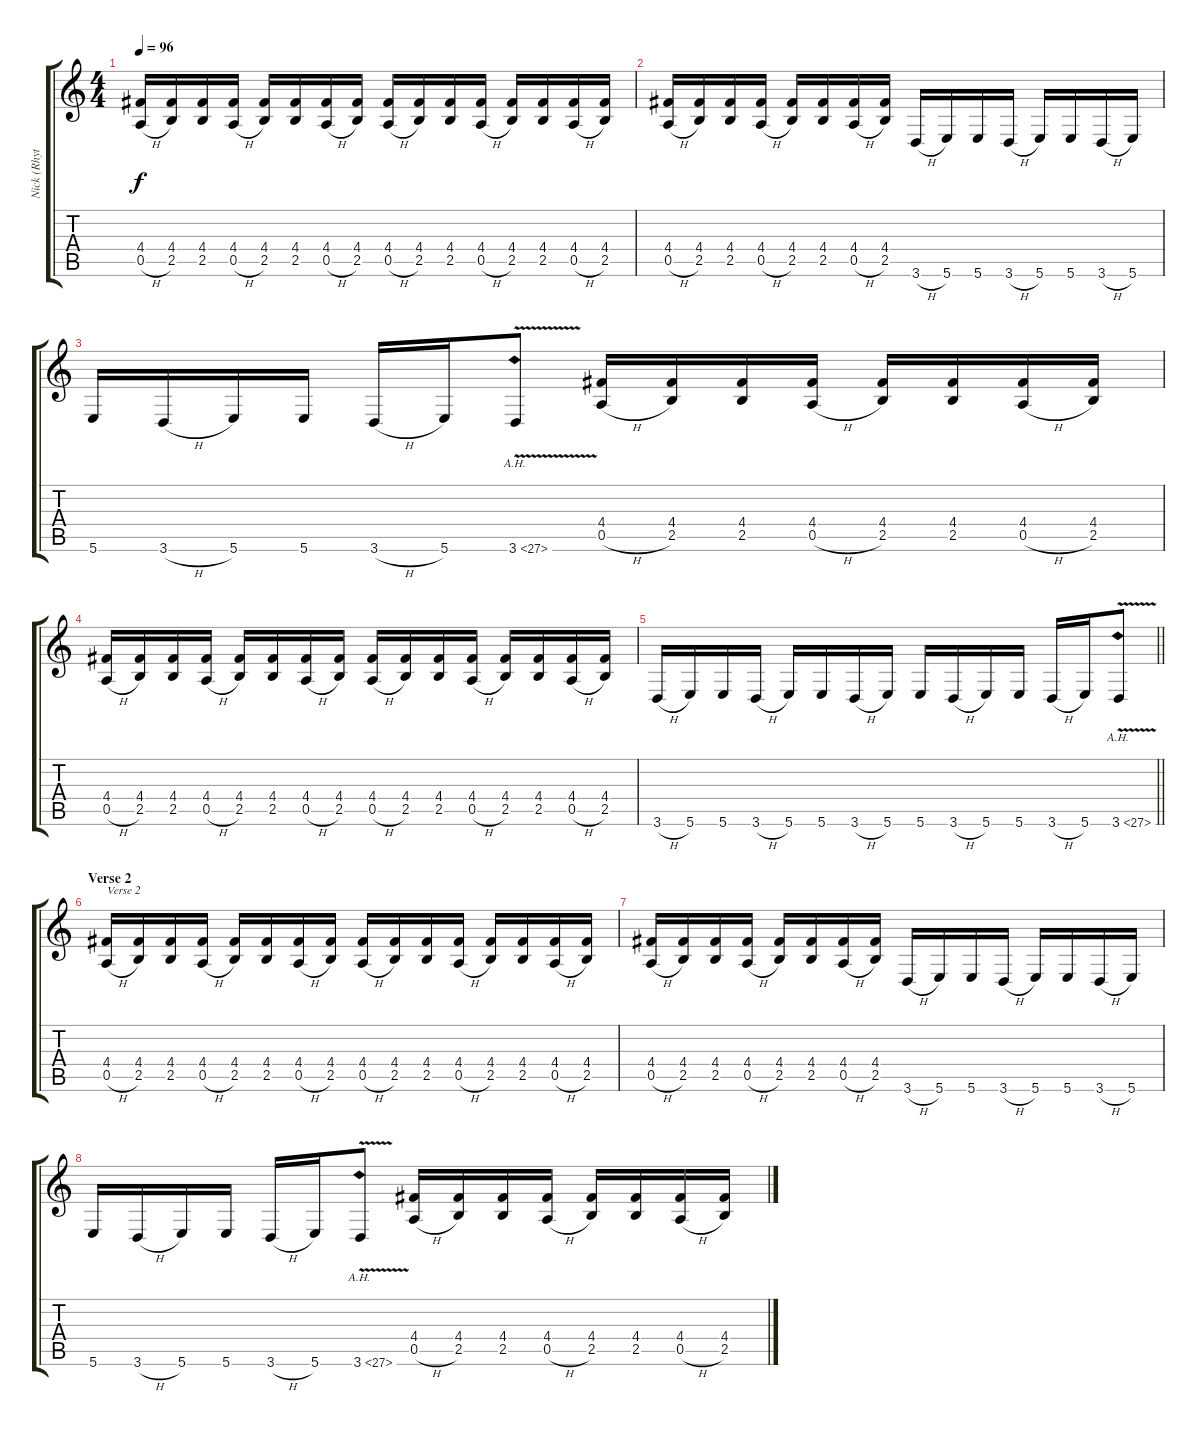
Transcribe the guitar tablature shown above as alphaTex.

\track ("Nick (Rhythm Guitar)" "Nick (Rhyt") {instrument distortionguitar}
\staff {score tabs}
\tuning (E4 B3 G3 D3 A2 B1) {hide}
\ts (4 4)
\tempo 96
\clef g2
\ks c
(4.4 0.5{h}).16{dy f} (4.4 2.5).16 (4.4 2.5).16 (4.4 0.5{h}).16 (4.4 2.5).16 (4.4 2.5).16 (4.4 0.5{h}).16 (4.4 2.5).16 (4.4 0.5{h}).16 (4.4 2.5).16 (4.4 2.5).16 (4.4 0.5{h}).16 (4.4 2.5).16 (4.4 2.5).16 (4.4 0.5{h}).16 (4.4 2.5).16 |
(4.4 0.5{h}).16 (4.4 2.5).16 (4.4 2.5).16 (4.4 0.5{h}).16 (4.4 2.5).16 (4.4 2.5).16 (4.4 0.5{h}).16 (4.4 2.5).16 3.6{h}.16 5.6.16 5.6.16 3.6{h}.16 5.6.16 5.6.16 3.6{h}.16 5.6.16 |
5.6.16 3.6{h}.16 5.6.16 5.6.16 3.6{h}.16 5.6.16 3.6{ah 24 v}.8 (4.4 0.5{h}).16 (4.4 2.5).16 (4.4 2.5).16 (4.4 0.5{h}).16 (4.4 2.5).16 (4.4 2.5).16 (4.4 0.5{h}).16 (4.4 2.5).16 |
(4.4 0.5{h}).16 (4.4 2.5).16 (4.4 2.5).16 (4.4 0.5{h}).16 (4.4 2.5).16 (4.4 2.5).16 (4.4 0.5{h}).16 (4.4 2.5).16 (4.4 0.5{h}).16 (4.4 2.5).16 (4.4 2.5).16 (4.4 0.5{h}).16 (4.4 2.5).16 (4.4 2.5).16 (4.4 0.5{h}).16 (4.4 2.5).16 |
\barLineRight lightlight
3.6{h}.16 5.6.16 5.6.16 3.6{h}.16 5.6.16 5.6.16 3.6{h}.16 5.6.16 5.6.16 3.6{h}.16 5.6.16 5.6.16 3.6{h}.16 5.6.16 3.6{ah 24 v}.8 |
\section ("" "Verse 2")
(4.4 0.5{h}).16{txt "Verse 2"} (4.4 2.5).16 (4.4 2.5).16 (4.4 0.5{h}).16 (4.4 2.5).16 (4.4 2.5).16 (4.4 0.5{h}).16 (4.4 2.5).16 (4.4 0.5{h}).16 (4.4 2.5).16 (4.4 2.5).16 (4.4 0.5{h}).16 (4.4 2.5).16 (4.4 2.5).16 (4.4 0.5{h}).16 (4.4 2.5).16 |
(4.4 0.5{h}).16 (4.4 2.5).16 (4.4 2.5).16 (4.4 0.5{h}).16 (4.4 2.5).16 (4.4 2.5).16 (4.4 0.5{h}).16 (4.4 2.5).16 3.6{h}.16 5.6.16 5.6.16 3.6{h}.16 5.6.16 5.6.16 3.6{h}.16 5.6.16 |
5.6.16 3.6{h}.16 5.6.16 5.6.16 3.6{h}.16 5.6.16 3.6{ah 24 v}.8 (4.4 0.5{h}).16 (4.4 2.5).16 (4.4 2.5).16 (4.4 0.5{h}).16 (4.4 2.5).16 (4.4 2.5).16 (4.4 0.5{h}).16 (4.4 2.5).16
